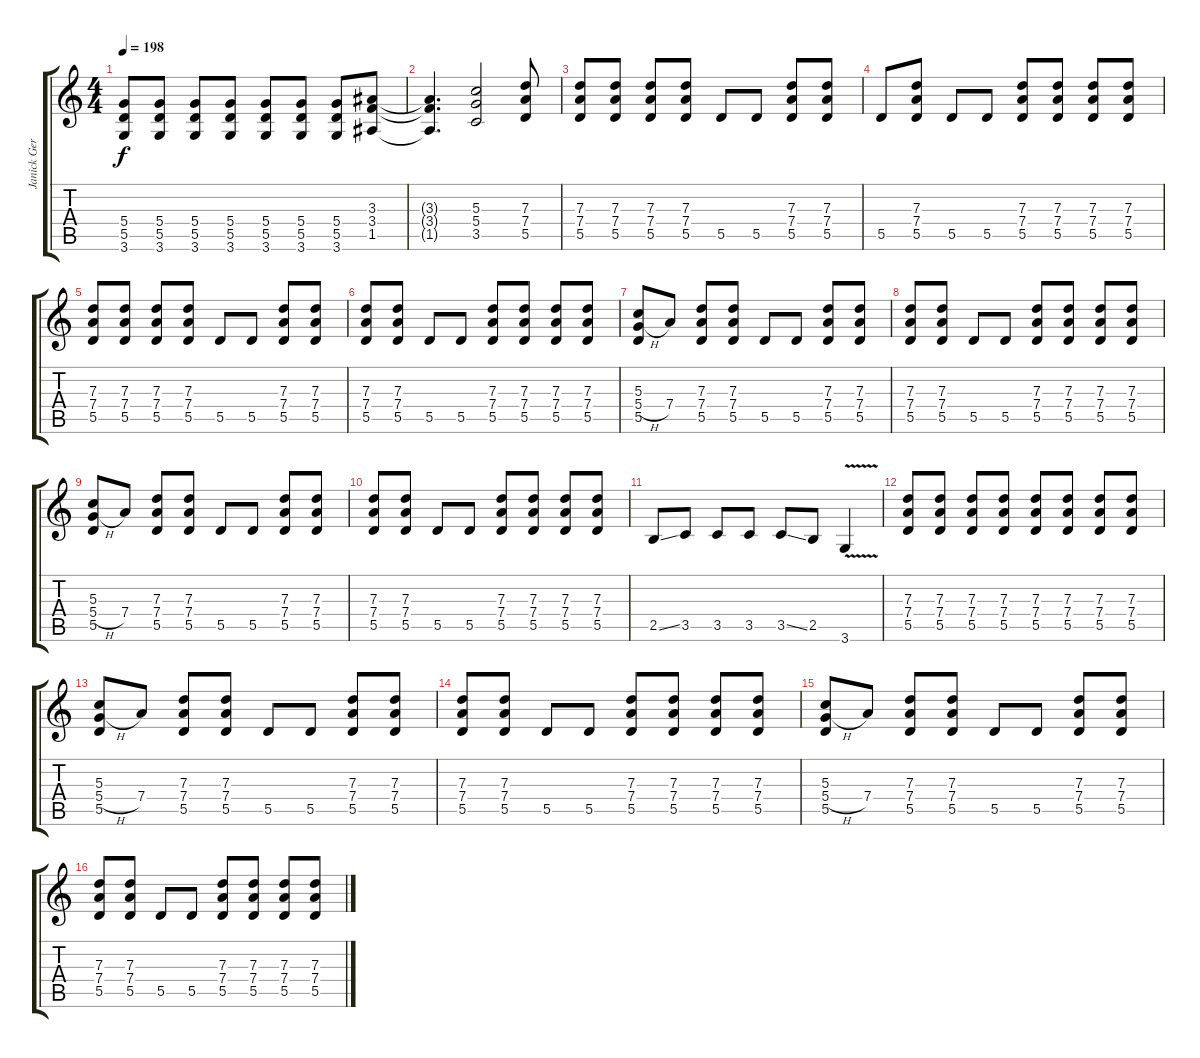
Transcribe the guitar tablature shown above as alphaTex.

\track ("Janick Gers" "Janick Ger") {instrument distortionguitar}
\staff {score tabs}
\tuning (E4 B3 G3 D3 A2 E2) {hide}
\ts (4 4)
\tempo 198
\clef g2
\ks c
(5.4{t} 5.5{t} 3.6{t}).8{dy f} (5.4 5.5 3.6).8 (5.4 5.5 3.6).8 (5.4 5.5 3.6).8 (5.4 5.5 3.6).8 (5.4 5.5 3.6).8 (5.4 5.5 3.6).8 (3.3 3.4 1.5).8 |
(3.3{t} 3.4{t} 1.5{t}).4{d} (5.3 5.4 3.5).2 (7.3 7.4 5.5).8 |
(7.3 7.4 5.5).8 (7.3 7.4 5.5).8 (7.3 7.4 5.5).8 (7.3 7.4 5.5).8 5.5.8 5.5.8 (7.3 7.4 5.5).8 (7.3 7.4 5.5).8 |
5.5.8 (7.3 7.4 5.5).8 5.5.8 5.5.8 (7.3 7.4 5.5).8 (7.3 7.4 5.5).8 (7.3 7.4 5.5).8 (7.3 7.4 5.5).8 |
(7.3 7.4 5.5).8 (7.3 7.4 5.5).8 (7.3 7.4 5.5).8 (7.3 7.4 5.5).8 5.5.8 5.5.8 (7.3 7.4 5.5).8 (7.3 7.4 5.5).8 |
(7.3 7.4 5.5).8 (7.3 7.4 5.5).8 5.5.8 5.5.8 (7.3 7.4 5.5).8 (7.3 7.4 5.5).8 (7.3 7.4 5.5).8 (7.3 7.4 5.5).8 |
(5.3 5.4{h} 5.5).8 7.4.8 (7.3 7.4 5.5).8 (7.3 7.4 5.5).8 5.5.8 5.5.8 (7.3 7.4 5.5).8 (7.3 7.4 5.5).8 |
(7.3 7.4 5.5).8 (7.3 7.4 5.5).8 5.5.8 5.5.8 (7.3 7.4 5.5).8 (7.3 7.4 5.5).8 (7.3 7.4 5.5).8 (7.3 7.4 5.5).8 |
(5.3 5.4{h} 5.5).8 7.4.8 (7.3 7.4 5.5).8 (7.3 7.4 5.5).8 5.5.8 5.5.8 (7.3 7.4 5.5).8 (7.3 7.4 5.5).8 |
(7.3 7.4 5.5).8 (7.3 7.4 5.5).8 5.5.8 5.5.8 (7.3 7.4 5.5).8 (7.3 7.4 5.5).8 (7.3 7.4 5.5).8 (7.3 7.4 5.5).8 |
2.5{ss}.8 3.5.8 3.5.8 3.5.8 3.5{ss}.8 2.5.8 3.6{v}.4 |
(7.3 7.4 5.5).8 (7.3 7.4 5.5).8 (7.3 7.4 5.5).8 (7.3 7.4 5.5).8 (7.3 7.4 5.5).8 (7.3 7.4 5.5).8 (7.3 7.4 5.5).8 (7.3 7.4 5.5).8 |
(5.3 5.4{h} 5.5).8 7.4.8 (7.3 7.4 5.5).8 (7.3 7.4 5.5).8 5.5.8 5.5.8 (7.3 7.4 5.5).8 (7.3 7.4 5.5).8 |
(7.3 7.4 5.5).8 (7.3 7.4 5.5).8 5.5.8 5.5.8 (7.3 7.4 5.5).8 (7.3 7.4 5.5).8 (7.3 7.4 5.5).8 (7.3 7.4 5.5).8 |
(5.3 5.4{h} 5.5).8 7.4.8 (7.3 7.4 5.5).8 (7.3 7.4 5.5).8 5.5.8 5.5.8 (7.3 7.4 5.5).8 (7.3 7.4 5.5).8 |
(7.3 7.4 5.5).8 (7.3 7.4 5.5).8 5.5.8 5.5.8 (7.3 7.4 5.5).8 (7.3 7.4 5.5).8 (7.3 7.4 5.5).8 (7.3 7.4 5.5).8
